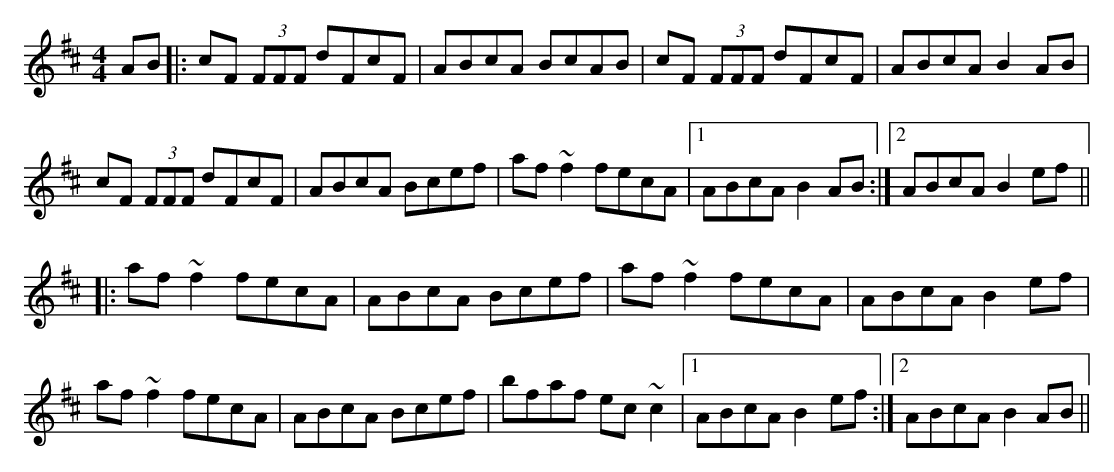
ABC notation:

X:1
M:4/4
K:D
AB|:cF (3FFF dFcF|ABcA BcAB|cF (3FFF dFcF|ABcA B2 AB|
cF (3FFF dFcF|ABcA Bcef|af ~f2 fecA|1 ABcA B2 AB:|2 ABcA B2 ef||
|:af ~f2 fecA|ABcA Bcef|af ~f2 fecA|ABcA B2 ef|
af ~f2 fecA|ABcA Bcef|bfaf ec ~c2|1 ABcA B2 ef:|2 ABcA B2 AB||
